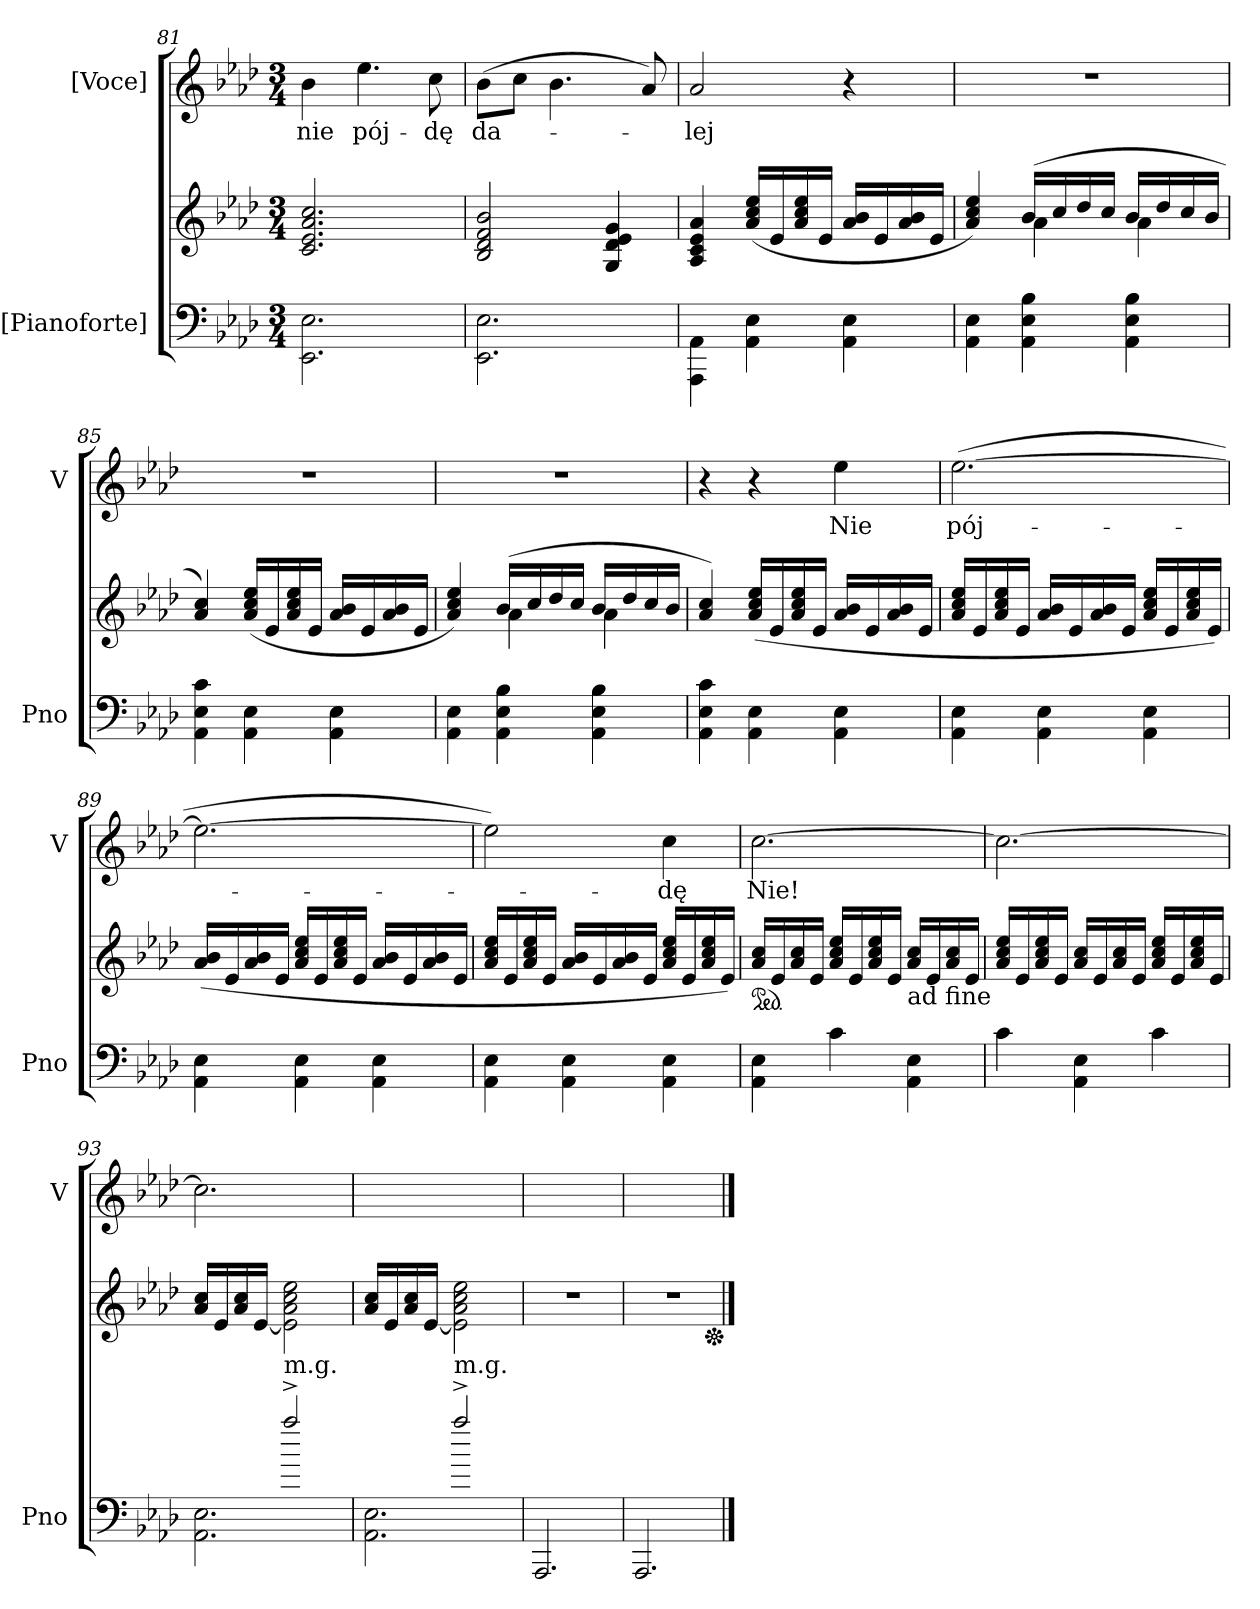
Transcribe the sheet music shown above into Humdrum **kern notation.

**kern	**kern	**kern	**text
*part2	*part2	*part1	*part1
*staff3	*staff2	*staff1	*staff1
*I"[Pianoforte]	*	*I"[Voce]	*
*I'Pno	*	*I'V	*
*clefF4	*clefG2	*clefG2	*
*k[b-e-a-d-]	*k[b-e-a-d-]	*k[b-e-a-d-]	*
*M3/4	*M3/4	*M3/4	*
=81	=81	=81	=81
!	!	!	!LO:LY:color=grey
2.EE-\ 2.E-\	2.c/ 2.e-/ 2.a-/ 2.cc/	4b-\	nie
!	!	!	!LO:LY:color=grey
.	.	4.ee-\	pój-
!	!	!	!LO:LY:color=grey
.	.	8cc\	-dę
=82	=82	=82	=82
!	!	!	!LO:LY:color=grey
2.EE-\ 2.E-\	2B-/ 2d-/ 2f/ 2b-/	(>8b-\L	da-
.	.	8cc\J	.
.	.	4.b-\	.
.	4G/ 4d-/ 4e-/ 4g/	.	.
.	.	8a-/)	.
=83	=83	=83	=83
!	!	!	!LO:LY:color=grey
4AAA-\ 4AA-\	4A-/ 4c/ 4e-/ 4a-/	2a-/	-lej
4AA-\ 4E-\	(>16a-/ 16cc/ 16ee-/LL	.	.
.	16e-/	.	.
.	16a-/ 16cc/ 16ee-/	.	.
.	16e-/JJ	.	.
4AA-\ 4E-\	16a-/ 16b-/LL	4r	.
.	16e-/	.	.
.	16a-/ 16b-/	.	.
.	16e-/JJ	.	.
=84	=84	=84	=84
*	*^	*	*
4AA-\ 4E-\	4a-/ 4cc/ 4ee-/)	4ryy	2.r	.
4AA-\ 4E-\ 4B-\	(>16b-/LL	4a-\	.	.
.	16cc/	.	.	.
.	16dd-/	.	.	.
.	16cc/JJ	.	.	.
4AA-\ 4E-\ 4B-\	16b-/LL	4a-\	.	.
.	16dd-/	.	.	.
.	16cc/	.	.	.
.	16b-/JJ	.	.	.
*	*v	*v	*	*
=85	=85	=85	=85
4AA-\ 4E-\ 4c\	4a-/ 4cc/)	2.r	.
4AA-\ 4E-\	(>16a-/ 16cc/ 16ee-/LL	.	.
.	16e-/	.	.
.	16a-/ 16cc/ 16ee-/	.	.
.	16e-/JJ	.	.
4AA-\ 4E-\	16a-/ 16b-/LL	.	.
.	16e-/	.	.
.	16a-/ 16b-/	.	.
.	16e-/JJ	.	.
=86	=86	=86	=86
*	*^	*	*
4AA-\ 4E-\	4a-/ 4cc/ 4ee-/)	4ryy	2.r	.
4AA-\ 4E-\ 4B-\	(>16b-/LL	4a-\	.	.
.	16cc/	.	.	.
.	16dd-/	.	.	.
.	16cc/JJ	.	.	.
4AA-\ 4E-\ 4B-\	16b-/LL	4a-\	.	.
.	16dd-/	.	.	.
.	16cc/	.	.	.
.	16b-/JJ	.	.	.
*	*v	*v	*	*
=87	=87	=87	=87
4AA-\ 4E-\ 4c\	4a-/ 4cc/)	4r	.
4AA-\ 4E-\	(>16a-/ 16cc/ 16ee-/LL	4r	.
.	16e-/	.	.
.	16a-/ 16cc/ 16ee-/	.	.
.	16e-/JJ	.	.
!	!	!	!LO:LY:color=grey
4AA-\ 4E-\	16a-/ 16b-/LL	4ee-\	Nie
.	16e-/	.	.
.	16a-/ 16b-/	.	.
.	16e-/JJ	.	.
=88	=88	=88	=88
!	!	!	!LO:LY:color=grey
4AA-\ 4E-\	16a-/ 16cc/ 16ee-/LL	(>[>2.ee-\	pój-
.	16e-/	.	.
.	16a-/ 16cc/ 16ee-/	.	.
.	16e-/JJ	.	.
4AA-\ 4E-\	16a-/ 16b-/LL	.	.
.	16e-/	.	.
.	16a-/ 16b-/	.	.
.	16e-/JJ	.	.
4AA-\ 4E-\	16a-/ 16cc/ 16ee-/LL	.	.
.	16e-/	.	.
.	16a-/ 16cc/ 16ee-/	.	.
.	16e-/JJ)	.	.
=89	=89	=89	=89
4AA-\ 4E-\	(>16a-/ 16b-/LL	2.ee-\_	.
.	16e-/	.	.
.	16a-/ 16b-/	.	.
.	16e-/JJ	.	.
4AA-\ 4E-\	16a-/ 16cc/ 16ee-/LL	.	.
.	16e-/	.	.
.	16a-/ 16cc/ 16ee-/	.	.
.	16e-/JJ	.	.
4AA-\ 4E-\	16a-/ 16b-/LL	.	.
.	16e-/	.	.
.	16a-/ 16b-/	.	.
.	16e-/JJ	.	.
=90	=90	=90	=90
4AA-\ 4E-\	16a-/ 16cc/ 16ee-/LL	2ee-\])	.
.	16e-/	.	.
.	16a-/ 16cc/ 16ee-/	.	.
.	16e-/JJ	.	.
4AA-\ 4E-\	16a-/ 16b-/LL	.	.
.	16e-/	.	.
.	16a-/ 16b-/	.	.
.	16e-/JJ	.	.
!	!	!	!LO:LY:color=grey
4AA-\ 4E-\	16a-/ 16cc/ 16ee-/LL	4cc\	-dę
.	16e-/	.	.
.	16a-/ 16cc/ 16ee-/	.	.
.	16e-/JJ)	.	.
=91	=91	=91	=91
!	!	!	!LO:LY:color=grey
*	*ped	*	*
4AA-\ 4E-\	16a-/ 16cc/LL	[>2.cc\	Nie!
.	16e-/	.	.
.	16a-/ 16cc/	.	.
.	16e-/JJ	.	.
4c\	16a-/ 16cc/ 16ee-/LL	.	.
.	16e-/	.	.
.	16a-/ 16cc/ 16ee-/	.	.
.	16e-/JJ	.	.
!	!LO:TX:b:t=ad fine	!	!
4AA-\ 4E-\	16a-/ 16cc/LL	.	.
.	16e-/	.	.
.	16a-/ 16cc/	.	.
.	16e-/JJ	.	.
=92	=92	=92	=92
4c\	16a-/ 16cc/ 16ee-/LL	2.cc\_	.
.	16e-/	.	.
.	16a-/ 16cc/ 16ee-/	.	.
.	16e-/JJ	.	.
4AA-\ 4E-\	16a-/ 16cc/LL	.	.
.	16e-/	.	.
.	16a-/ 16cc/	.	.
.	16e-/JJ	.	.
4c\	16a-/ 16cc/ 16ee-/LL	.	.
.	16e-/	.	.
.	16a-/ 16cc/ 16ee-/	.	.
.	16e-/JJ	.	.
=93	=93	=93	=93
*^	*	*	*
4ryy	2.AA-\ 2.E-\	16a-/ 16cc/LL	2.cc\]	.
.	.	16e-/	.	.
.	.	16a-/ 16cc/	.	.
.	.	[16e-/JJ	.	.
!LO:TX:a:t=m.g.	!	!	!	!
2aa-^>/	.	2e-]\ 2a-\ 2cc\ 2ee-\	.	.
=94	=94	=94	=94	=94
4ryy	2.AA-\ 2.E-\	16a-/ 16cc/LL	2.ryy	.
.	.	16e-/	.	.
.	.	16a-/ 16cc/	.	.
.	.	[16e-/JJ	.	.
!LO:TX:a:t=m.g.	!	!	!	!
2aa-^>/	.	2e-]\ 2a-\ 2cc\ 2ee-\	.	.
*v	*v	*	*	*
=95	=95	=95	=95
2.AAA-/	2.r	2.ryy	.
=96	=96	=96	=96
2.AAA-/	2.r	2.ryy	.
*	*Xped	*	*
==	==	==	==
*-	*-	*-	*-
